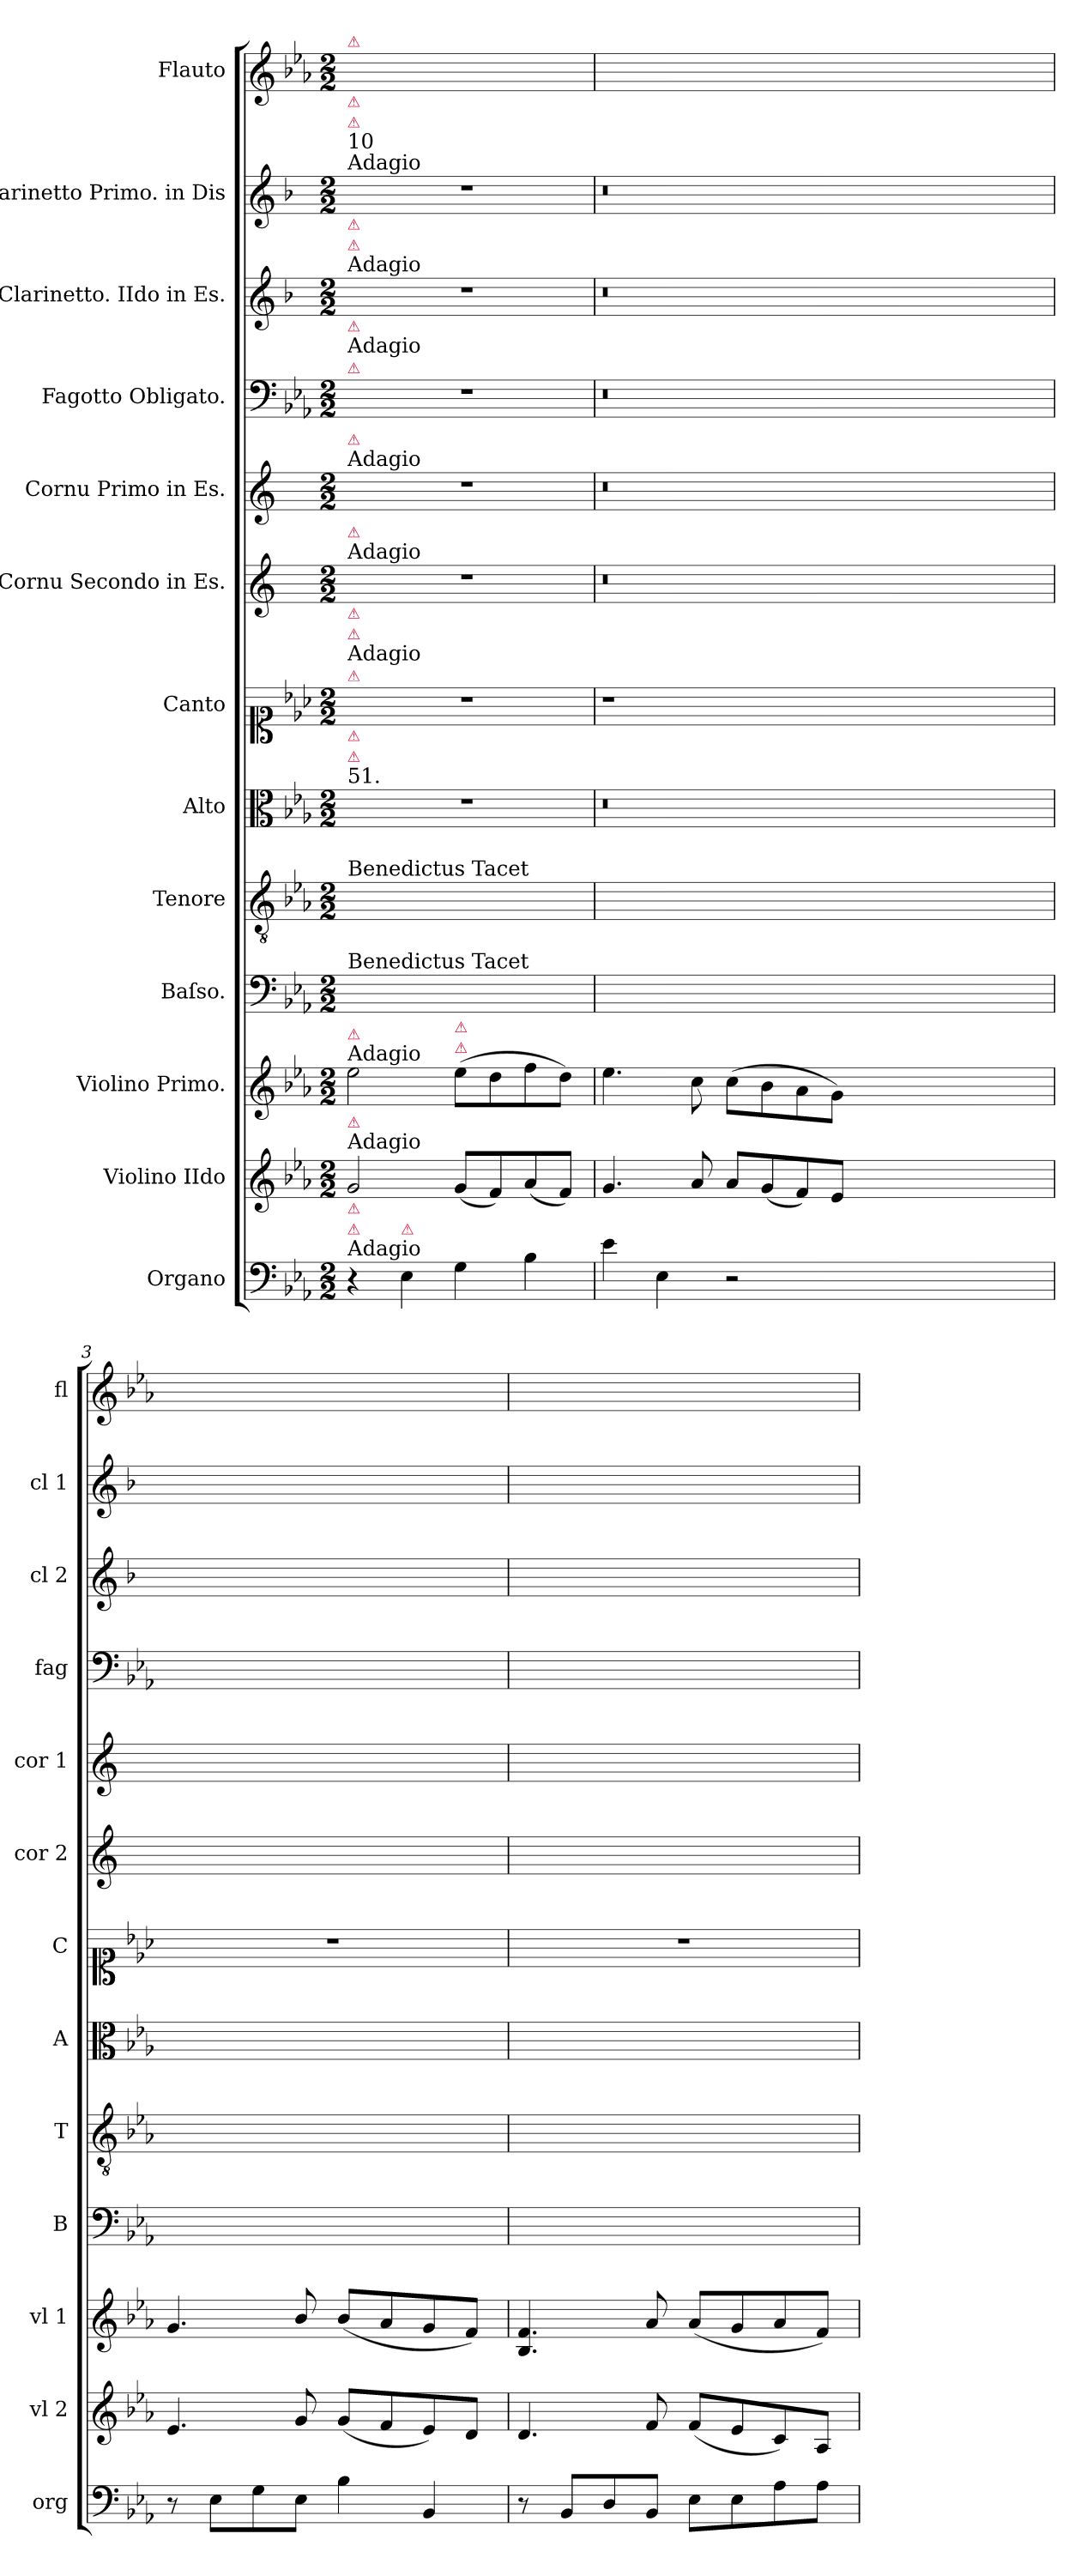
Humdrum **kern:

**kern	**kern	**kern	**dynam	**kern	**kern	**kern	**kern	**kern	**kern	**kern	**kern	**kern	**kern
*part13	*part12	*part11	*part11	*part10	*part9	*part8	*part7	*part6	*part5	*part4	*part3	*part2	*part1
*staff13	*staff12	*staff11	*staff11	*staff10	*staff9	*staff8	*staff7	*staff6	*staff5	*staff4	*staff3	*staff2	*staff1
*I"Organo	*I"Violino IIdo	*I"Violino Primo.	*	*I"Baſso.	*I"Tenore	*I"Alto	*I"Canto	*I"Cornu Secondo in Es.	*I"Cornu Primo in Es.	*I"Fagotto Obligato.	*I"Clarinetto. IIdo in Es.	*I"Clarinetto Primo. in Dis	*I"Flauto
*I'org	*I'vl 2	*I'vl 1	*	*I'B	*I'T	*I'A	*I'C	*I'cor 2	*I'cor 1	*I'fag	*I'cl 2	*I'cl 1	*I'fl
*clefF4	*clefG2	*clefG2	*	*clefF4	*clefGv2	*clefC3	*clefC1	*clefG2	*clefG2	*clefF4	*clefG2	*clefG2	*clefG2
*	*	*	*	*	*	*	*	*ITrd5c9	*ITrd5c9	*	*ITrd1c2	*ITrd1c2	*
*k[b-e-a-]	*k[b-e-a-]	*k[b-e-a-]	*	*k[b-e-a-]	*k[b-e-a-]	*k[b-e-a-]	*k[b-e-a-]	*k[b-e-a-]	*k[b-e-a-]	*k[b-e-a-]	*k[b-e-a-]	*k[b-e-a-]	*k[b-e-a-]
*E-:	*E-:	*E-:	*	*E-:	*E-:	*E-:	*E-:	*E-:	*E-:	*E-:	*E-:	*E-:	*E-:
*M2/2	*M2/2	*M2/2	*	*M2/2	*M2/2	*M2/2	*M2/2	*M2/2	*M2/2	*M2/2	*M2/2	*M2/2	*M2/2
=1	=1	=1	=1	=1	=1	=1	=1	=1	=1	=1	=1	=1	=1
!	!	!	!	!	!	!	!	!	!	!	!	!	!LO:TX:a:color=crimson:t=⚠
!	!	!	!	!	!	!	!	!	!	!	!	!LO:TX:a:t=Adagio	!
!	!	!	!	!	!	!	!	!	!	!	!	!LO:TX:a:t=10	!
!	!	!	!	!	!	!	!	!	!	!	!	!LO:TX:a:color=crimson:t=⚠	!
!	!	!	!	!	!	!	!	!	!	!	!	!LO:TX:a:color=crimson:t=⚠	!
!	!	!	!	!	!	!	!	!	!	!	!LO:TX:a:t=Adagio	!	!
!	!	!	!	!	!	!	!	!	!	!	!LO:TX:a:color=crimson:t=⚠	!	!
!	!	!	!	!	!	!	!	!	!	!	!LO:TX:a:color=crimson:t=⚠	!	!
!	!	!	!	!	!	!	!	!	!	!LO:TX:a:color=crimson:t=⚠	!	!	!
!	!	!	!	!	!	!	!	!	!	!LO:TX:a:t=Adagio	!	!	!
!	!	!	!	!	!	!	!	!	!	!LO:TX:a:color=crimson:t=⚠	!	!	!
!	!	!	!	!	!	!	!	!	!LO:TX:a:t=Adagio	!	!	!	!
!	!	!	!	!	!	!	!	!	!LO:TX:a:color=crimson:t=⚠	!	!	!	!
!	!	!	!	!	!	!	!	!LO:TX:a:t=Adagio	!	!	!	!	!
!	!	!	!	!	!	!	!	!LO:TX:a:color=crimson:t=⚠	!	!	!	!	!
!	!	!	!	!	!	!	!LO:TX:a:color=crimson:t=⚠	!	!	!	!	!	!
!	!	!	!	!	!	!	!LO:TX:a:t=Adagio	!	!	!	!	!	!
!	!	!	!	!	!	!	!LO:TX:b:color=crimson:t=⚠	!	!	!	!	!	!
!	!	!	!	!	!	!	!LO:TX:a:color=crimson:t=⚠	!	!	!	!	!	!
!	!	!	!	!	!	!	!LO:TX:a:color=crimson:t=⚠	!	!	!	!	!	!
!	!	!	!	!	!	!LO:TX:a:t=51.	!	!	!	!	!	!	!
!	!	!	!	!	!	!LO:TX:a:color=crimson:t=⚠	!	!	!	!	!	!	!
!	!	!	!	!	!LO:TX:a:t=Benedictus Tacet	!	!	!	!	!	!	!	!
!	!	!	!	!LO:TX:a:t=Benedictus Tacet	!	!	!	!	!	!	!	!	!
!	!	!LO:TX:a:t=Adagio	!	!	!	!	!	!	!	!	!	!	!
!	!	!LO:TX:a:color=crimson:t=⚠	!	!	!	!	!	!	!	!	!	!	!
!	!LO:TX:a:t=Adagio	!	!	!	!	!	!	!	!	!	!	!	!
!	!LO:TX:a:color=crimson:t=⚠	!	!	!	!	!	!	!	!	!	!	!	!
!LO:TX:a:t=Adagio	!	!	!	!	!	!	!	!	!	!	!	!	!
!LO:TX:a:color=crimson:t=⚠	!	!	!	!	!	!	!	!	!	!	!	!	!
!LO:TX:a:color=crimson:t=⚠	!	!	!	!	!	!	!	!	!	!	!	!	!
4r	2g/	2ee-\	.	1ryy	1ryy	1r	1r	1r	1r	1r	1r	1r	1ryy
!LO:TX:a:color=crimson:t=⚠	!	!	!	!	!	!	!	!	!	!	!	!	!
4E-\	.	.	.	.	.	.	.	.	.	.	.	.	.
!	!	!LO:TX:a:color=crimson:t=⚠	!	!	!	!	!	!	!	!	!	!	!
!	!	!LO:TX:a:color=crimson:t=⚠	!	!	!	!	!	!	!	!	!	!	!
!	!	!	!LO:DY:b	!	!	!	!	!	!	!	!	!	!
4G\	(8g/L	(8ee-\L	piano	.	.	.	.	.	.	.	.	.	.
.	8f/)	8dd\	.	.	.	.	.	.	.	.	.	.	.
4B-\	(8a-/	8ff\	.	.	.	.	.	.	.	.	.	.	.
.	8f/J)	8dd\J)	.	.	.	.	.	.	.	.	.	.	.
=2	=2	=2	=2	=2	=2	=2	=2	=2	=2	=2	=2	=2	=2
4e-\	4.g/	4.ee-\	.	1ryy	1ryy	0.r	1r	0.r	0.r	0.r	0.r	0.r	1ryy
4E-\	.	.	.	.	.	.	.	.	.	.	.	.	.
.	8a-/	8cc\	.	.	.	.	.	.	.	.	.	.	.
2r	8a-/L	(8cc\L	.	.	.	.	.	.	.	.	.	.	.
.	(8g/	8b-\	.	.	.	.	.	.	.	.	.	.	.
.	8f/)	8a-\	.	.	.	.	.	.	.	.	.	.	.
.	8e-/J	8g\J)	.	.	.	.	.	.	.	.	.	.	.
0ryy	0ryy	0ryy	.	0ryy	0ryy	.	0ryy	.	.	.	.	.	0ryy
=3	=3	=3	=3	=3	=3	=3	=3	=3	=3	=3	=3	=3	=3
8r	4.e-/	4.g/	.	1ryy	1ryy	1ryy	1r	1ryy	1ryy	1ryy	1ryy	1ryy	1ryy
8E-\L	.	.	.	.	.	.	.	.	.	.	.	.	.
8G\	.	.	.	.	.	.	.	.	.	.	.	.	.
8E-\J	8g/	8b-/	.	.	.	.	.	.	.	.	.	.	.
4B-\	(8g/L	(8b-/L	.	.	.	.	.	.	.	.	.	.	.
.	8f/	8a-/	.	.	.	.	.	.	.	.	.	.	.
4BB-/	8e-/)	8g/	.	.	.	.	.	.	.	.	.	.	.
.	8d/J	8f/J)	.	.	.	.	.	.	.	.	.	.	.
=4	=4	=4	=4	=4	=4	=4	=4	=4	=4	=4	=4	=4	=4
8r	4.d/	4.B-/ 4.f/	.	1ryy	1ryy	1ryy	1r	1ryy	1ryy	1ryy	1ryy	1ryy	1ryy
8BB-/L	.	.	.	.	.	.	.	.	.	.	.	.	.
8D/	.	.	.	.	.	.	.	.	.	.	.	.	.
8BB-/J	8f/	8a-/	.	.	.	.	.	.	.	.	.	.	.
8E-\L	(8f/L	(8a-/L	.	.	.	.	.	.	.	.	.	.	.
8E-\	8e-/	8g/	.	.	.	.	.	.	.	.	.	.	.
8A-\	8c/)	8a-/	.	.	.	.	.	.	.	.	.	.	.
8A-\J	8A-/J	8f/J)	.	.	.	.	.	.	.	.	.	.	.
=	=	=	=	=	=	=	=	=	=	=	=	=	=
*-	*-	*-	*-	*-	*-	*-	*-	*-	*-	*-	*-	*-	*-
